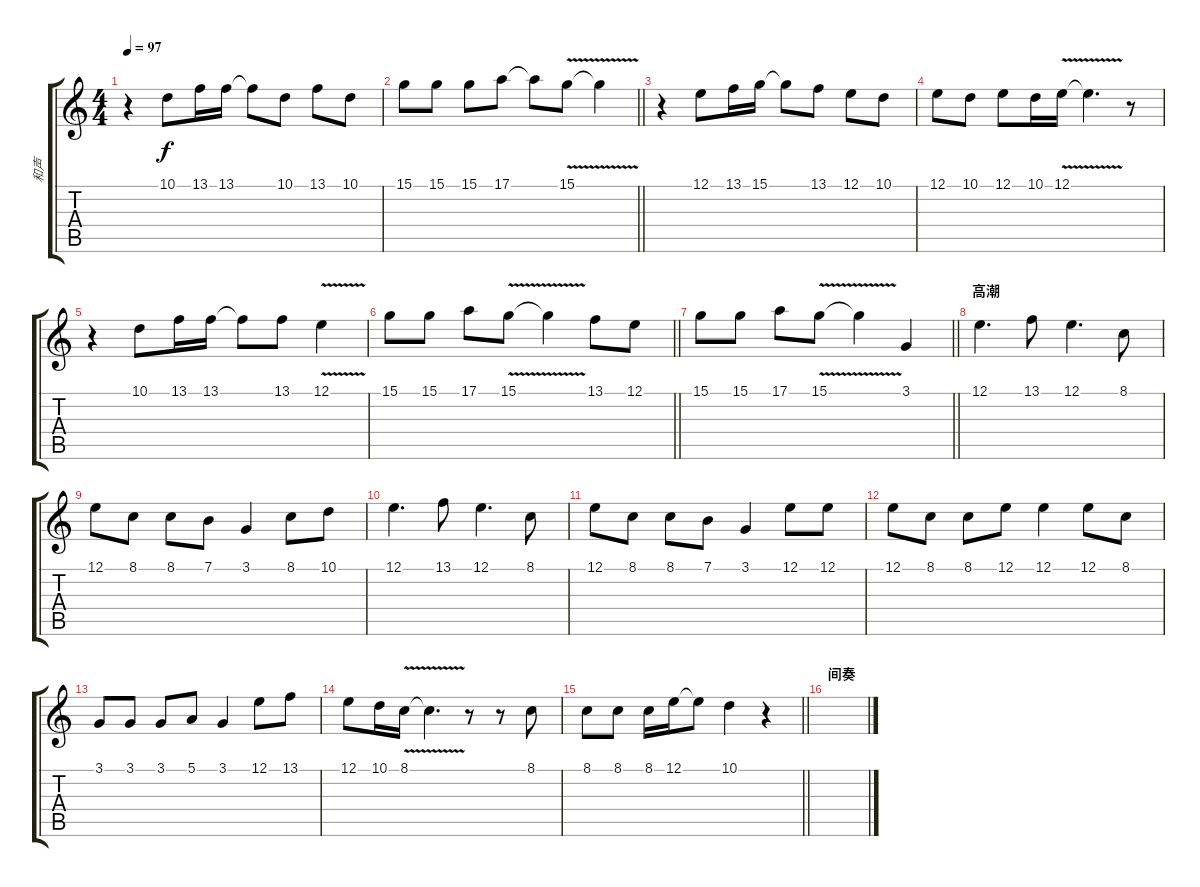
\track ("和声" "和声") {instrument reedorgan}
\staff {score tabs}
\tuning (E4 B3 G3 D3 A2 E2) {hide}
\ts (4 4)
\tempo 97
\clef g2
\ks c
r.4{dy f} 10.1.8 13.1.16 13.1.16 13.1{t}.8 10.1.8 13.1.8 10.1.8 |
\barLineRight lightlight
15.1.8 15.1.8 15.1.8 17.1.8 17.1{t}.8 15.1{v}.8 15.1{t}.4 |
\section ("" "")
r.4 12.1.8 13.1.16 15.1.16 15.1{t}.8 13.1.8 12.1.8 10.1.8 |
12.1.8 10.1.8 12.1.8 10.1.16 12.1{v}.16 12.1{t}.4{d} r.8 |
r.4 10.1.8 13.1.16 13.1.16 13.1{t}.8 13.1.8 12.1{v}.4 |
\barLineRight lightlight
15.1.8 15.1.8 17.1.8 15.1{v}.8 15.1{t}.4 13.1.8 12.1.8 |
\barLineRight lightlight
15.1.8 15.1.8 17.1.8 15.1{v}.8 15.1{t}.4 3.1.4 |
\section ("" "高潮")
12.1.4{d} 13.1.8 12.1.4{d} 8.1.8 |
12.1.8 8.1.8 8.1.8 7.1.8 3.1.4 8.1.8 10.1.8 |
12.1.4{d} 13.1.8 12.1.4{d} 8.1.8 |
12.1.8 8.1.8 8.1.8 7.1.8 3.1.4 12.1.8 12.1.8 |
12.1.8 8.1.8 8.1.8 12.1.8 12.1.4 12.1.8 8.1.8 |
3.1.8 3.1.8 3.1.8 5.1.8 3.1.4 12.1.8 13.1.8 |
12.1.8 10.1.16 8.1{v}.16 8.1{t}.4{d} r.8 r.8 8.1.8 |
\barLineRight lightlight
8.1.8 8.1.8 8.1.16 12.1.16 12.1{t}.8 10.1.4 r.4 |
\section ("" "间奏")
